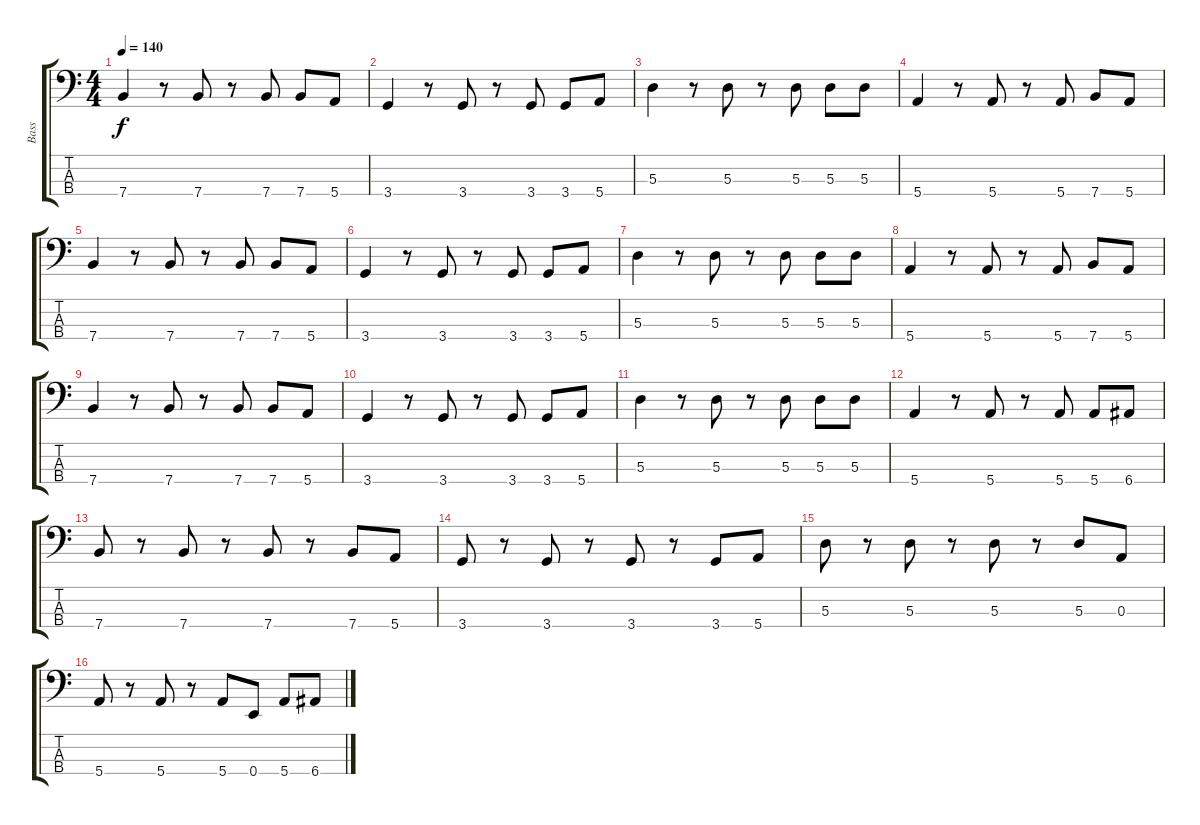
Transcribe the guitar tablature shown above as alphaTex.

\track ("Bass" "Bass") {instrument electricbassfinger}
\staff {score tabs}
\tuning (G2 D2 A1 E1) {hide}
\ts (4 4)
\tempo 140
\clef f4
\ks c
7.4.4{dy f} r.8 7.4.8 r.8 7.4.8 7.4.8 5.4.8 |
3.4.4 r.8 3.4.8 r.8 3.4.8 3.4.8 5.4.8 |
5.3.4 r.8 5.3.8 r.8 5.3.8 5.3.8 5.3.8 |
5.4.4 r.8 5.4.8 r.8 5.4.8 7.4.8 5.4.8 |
7.4.4 r.8 7.4.8 r.8 7.4.8 7.4.8 5.4.8 |
3.4.4 r.8 3.4.8 r.8 3.4.8 3.4.8 5.4.8 |
5.3.4 r.8 5.3.8 r.8 5.3.8 5.3.8 5.3.8 |
5.4.4 r.8 5.4.8 r.8 5.4.8 7.4.8 5.4.8 |
7.4.4 r.8 7.4.8 r.8 7.4.8 7.4.8 5.4.8 |
3.4.4 r.8 3.4.8 r.8 3.4.8 3.4.8 5.4.8 |
5.3.4 r.8 5.3.8 r.8 5.3.8 5.3.8 5.3.8 |
5.4.4 r.8 5.4.8 r.8 5.4.8 5.4.8 6.4.8 |
7.4.8 r.8 7.4.8 r.8 7.4.8 r.8 7.4.8 5.4.8 |
3.4.8 r.8 3.4.8 r.8 3.4.8 r.8 3.4.8 5.4.8 |
5.3.8 r.8 5.3.8 r.8 5.3.8 r.8 5.3.8 0.3.8 |
5.4.8 r.8 5.4.8 r.8 5.4.8 0.4.8 5.4.8 6.4.8
